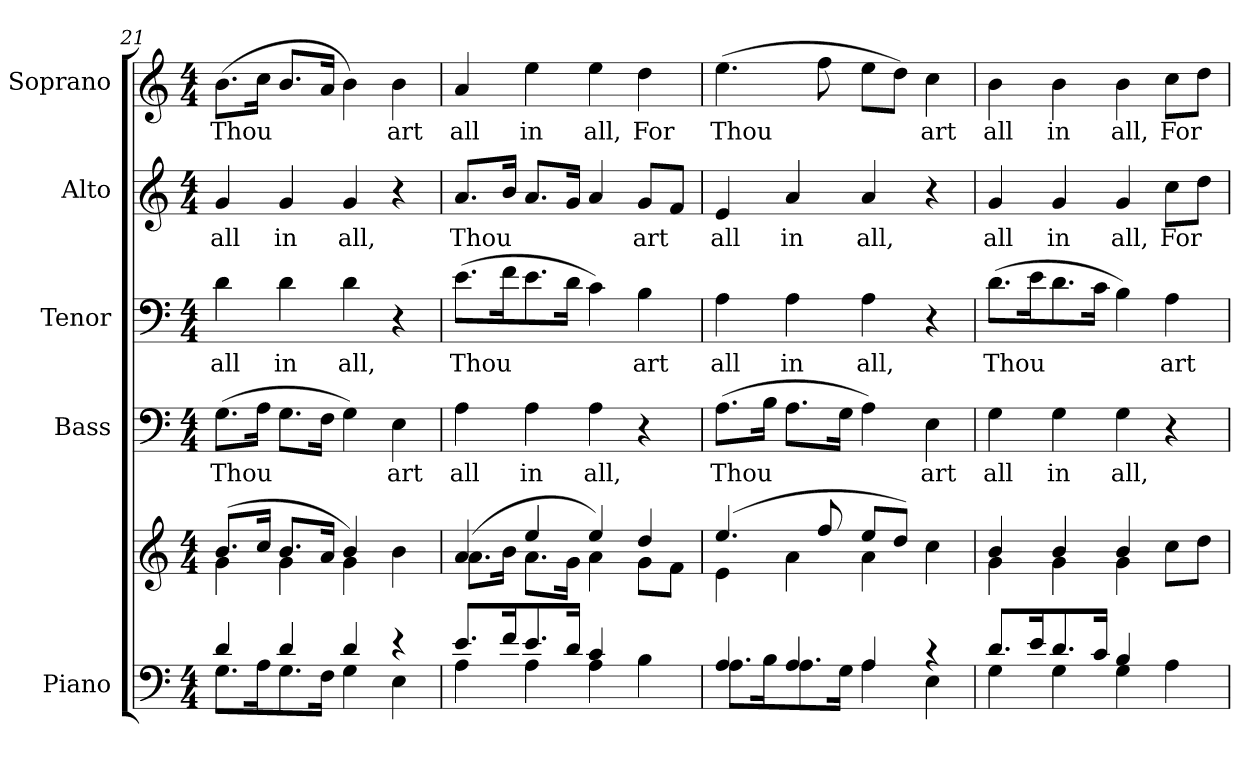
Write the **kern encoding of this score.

**kern	**kern	**kern	**text	**kern	**text	**kern	**text	**kern	**text
*part5	*part5	*part4	*part4	*part3	*part3	*part2	*part2	*part1	*part1
*staff6	*staff5	*staff4	*staff4	*staff3	*staff3	*staff2	*staff2	*staff1	*staff1
*I"Piano	*	*I"Bass	*	*I"Tenor	*	*I"Alto	*	*I"Soprano	*
*I'Pno.	*	*I'B.	*	*I'T.	*	*I'A.	*	*I'S.	*
!!LO:PB:g=z
*clefF4	*clefG2	*clefF4	*	*clefF4	*	*clefG2	*	*clefG2	*
*k[]	*k[]	*k[]	*	*k[]	*	*k[]	*	*k[]	*
*C:	*C:	*C:	*	*C:	*	*C:	*	*C:	*
*M4/4	*M4/4	*M4/4	*	*M4/4	*	*M4/4	*	*M4/4	*
=21	=21	=21	=21	=21	=21	=21	=21	=21	=21
*^	*^	*	*	*	*	*	*	*	*
!	!	!	!	!	!LO:LY:b:color=#000000	!	!	!	!	!	!
!	!	!	!	!	!	!	!LO:LY:b:color=#000000	!	!	!	!
!	!	!	!	!	!	!	!	!	!LO:LY:b:color=#000000	!	!
!	!	!	!	!	!	!	!	!	!	!	!LO:LY:b:color=#000000
4di/	8.Gi\L	(8.bi/L	4gi\	(8.Gi\L	Thou	4di\	all	4gi/	all	(8.bi\L	Thou
.	16Ai\K	16cci/Jk	.	16Ai\Jk	.	.	.	.	.	16cci\Jk	.
!	!	!	!	!	!	!	!LO:LY:b:color=#000000	!	!	!	!
!	!	!	!	!	!	!	!	!	!LO:LY:b:color=#000000	!	!
4di/	8.Gi\	8.bi/L	4gi\	8.Gi\L	.	4di\	in	4gi/	in	8.bi/L	.
.	16Fi\Jk	16ai/Jk	.	16Fi\Jk	.	.	.	.	.	16ai/Jk	.
!	!	!	!	!	!	!	!LO:LY:b:color=#000000	!	!	!	!
!	!	!	!	!	!	!	!	!	!LO:LY:b:color=#000000	!	!
4di/	4Gi\	4bi/)	4gi\	4Gi\)	.	4di\	all,	4gi/	all,	4bi\)	.
!	!	!	!	!	!LO:LY:b:color=#000000	!	!	!	!	!	!
!	!	!	!	!	!	!	!	!	!	!	!LO:LY:b:color=#000000
4r	4Ei\	4bi\	4ryy	4Ei\	art	4r	.	4r	.	4bi\	art
=22	=22	=22	=22	=22	=22	=22	=22	=22	=22	=22	=22
!	!	!	!	!	!LO:LY:b:color=#000000	!	!	!	!	!	!
!	!	!	!	!	!	!	!LO:LY:b:color=#000000	!	!	!	!
!	!	!	!	!	!	!	!	!	!LO:LY:b:color=#000000	!	!
!	!	!	!	!	!	!	!	!	!	!	!LO:LY:b:color=#000000
8.ei/L	4Ai\	(4ai/	8.ai\L	4Ai\	all	(8.ei\L	Thou	8.ai/L	Thou	4ai/	all
16fi/K	.	.	16bi\Jk	.	.	16fi\K	.	16bi/Jk	.	.	.
!	!	!	!	!	!LO:LY:b:color=#000000	!	!	!	!	!	!
!	!	!	!	!	!	!	!	!	!	!	!LO:LY:b:color=#000000
8.ei/	4Ai\	4eei/	8.ai\L	4Ai\	in	8.ei\	.	8.ai/L	.	4eei\	in
16di/Jk	.	.	16gi\Jk	.	.	16di\Jk	.	16gi/Jk	.	.	.
!	!	!	!	!	!LO:LY:b:color=#000000	!	!	!	!	!	!
!	!	!	!	!	!	!	!	!	!	!	!LO:LY:b:color=#000000
4ci/	4Ai\	4eei/)	4ai\	4Ai\	all,	4ci\)	.	4ai/	.	4eei\	all,
!	!	!	!	!	!	!	!LO:LY:b:color=#000000	!	!	!	!
!	!	!	!	!	!	!	!	!	!LO:LY:b:color=#000000	!	!
!	!	!	!	!	!	!	!	!	!	!	!LO:LY:b:color=#000000
4Bi\	4ryy	4ddi/	8gi\L	4r	.	4Bi\	art	8gi/L	art	4ddi\	For
.	.	.	8fi\J	.	.	.	.	8fi/J	.	.	.
=23	=23	=23	=23	=23	=23	=23	=23	=23	=23	=23	=23
!	!	!	!	!	!LO:LY:b:color=#000000	!	!	!	!	!	!
!	!	!	!	!	!	!	!LO:LY:b:color=#000000	!	!	!	!
!	!	!	!	!	!	!	!	!	!LO:LY:b:color=#000000	!	!
!	!	!	!	!	!	!	!	!	!	!	!LO:LY:b:color=#000000
4Ai/	8.Ai\L	(4.eei/	4ei\	(8.Ai\L	Thou	4Ai\	all	4ei/	all	(4.eei\	Thou
.	16Bi\K	.	.	16Bi\Jk	.	.	.	.	.	.	.
!	!	!	!	!	!	!	!LO:LY:b:color=#000000	!	!	!	!
!	!	!	!	!	!	!	!	!	!LO:LY:b:color=#000000	!	!
4Ai/	8.Ai\	.	4ai\	8.Ai\L	.	4Ai\	in	4ai/	in	.	.
.	.	8ffi/	.	.	.	.	.	.	.	8ffi\	.
.	16Gi\Jk	.	.	16Gi\Jk	.	.	.	.	.	.	.
!	!	!	!	!	!	!	!LO:LY:b:color=#000000	!	!	!	!
!	!	!	!	!	!	!	!	!	!LO:LY:b:color=#000000	!	!
4Ai/	4Ai\	8eei/L	4ai\	4Ai\)	.	4Ai\	all,	4ai/	all,	8eei\L	.
.	.	8ddi/J)	.	.	.	.	.	.	.	8ddi\J)	.
!	!	!	!	!	!LO:LY:b:color=#000000	!	!	!	!	!	!
!	!	!	!	!	!	!	!	!	!	!	!LO:LY:b:color=#000000
4r	4Ei\	4cci\	4ryy	4Ei\	art	4r	.	4r	.	4cci\	art
=24	=24	=24	=24	=24	=24	=24	=24	=24	=24	=24	=24
!	!	!	!	!	!LO:LY:b:color=#000000	!	!	!	!	!	!
!	!	!	!	!	!	!	!LO:LY:b:color=#000000	!	!	!	!
!	!	!	!	!	!	!	!	!	!LO:LY:b:color=#000000	!	!
!	!	!	!	!	!	!	!	!	!	!	!LO:LY:b:color=#000000
8.di/L	4Gi\	4bi/	4gi\	4Gi\	all	(8.di\L	Thou	4gi/	all	4bi\	all
16ei/K	.	.	.	.	.	16ei\K	.	.	.	.	.
!	!	!	!	!	!LO:LY:b:color=#000000	!	!	!	!	!	!
!	!	!	!	!	!	!	!	!	!LO:LY:b:color=#000000	!	!
!	!	!	!	!	!	!	!	!	!	!	!LO:LY:b:color=#000000
8.di/	4Gi\	4bi/	4gi\	4Gi\	in	8.di\	.	4gi/	in	4bi\	in
16ci/Jk	.	.	.	.	.	16ci\Jk	.	.	.	.	.
!	!	!	!	!	!LO:LY:b:color=#000000	!	!	!	!	!	!
!	!	!	!	!	!	!	!	!	!LO:LY:b:color=#000000	!	!
!	!	!	!	!	!	!	!	!	!	!	!LO:LY:b:color=#000000
4Bi/	4Gi\	4bi/	4gi\	4Gi\	all,	4Bi\)	.	4gi/	all,	4bi\	all,
!	!	!	!	!	!	!	!LO:LY:b:color=#000000	!	!	!	!
!	!	!	!	!	!	!	!	!	!LO:LY:b:color=#000000	!	!
!	!	!	!	!	!	!	!	!	!	!	!LO:LY:b:color=#000000
4Ai\	4ryy	8cci\L	4ryy	4r	.	4Ai\	art	8cci\L	For	8cci\L	For
.	.	8ddi\J	.	.	.	.	.	8ddi\J	.	8ddi\J	.
*v	*v	*	*	*	*	*	*	*	*	*	*
*	*v	*v	*	*	*	*	*	*	*	*
=	=	=	=	=	=	=	=	=	=
*-	*-	*-	*-	*-	*-	*-	*-	*-	*-
